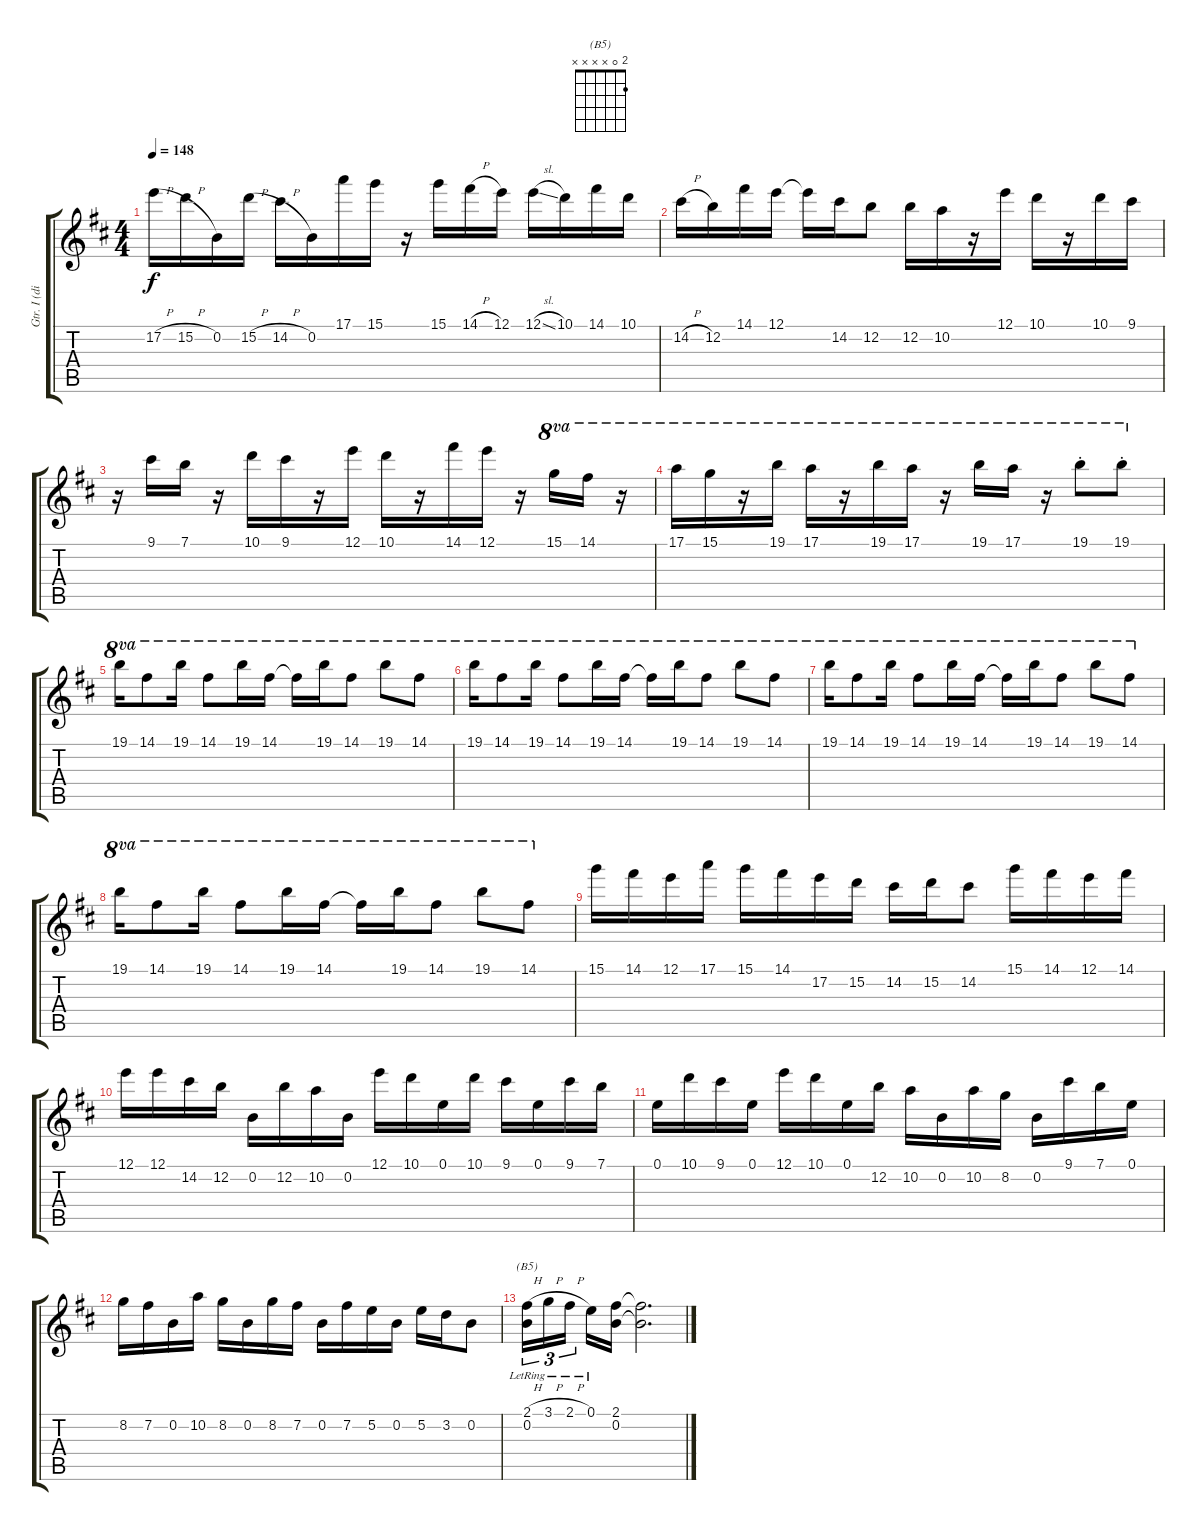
\track ("Gtr. I (dist.)" "Gtr. I (di") {instrument distortionguitar}
\staff {score tabs}
\tuning (E4 B3 G3 D3 A2 E2) {hide}
\chord ("(B5)" 2 0 x x x x)
\ts (4 4)
\tempo 148
\clef g2
\ks d
17.2{h}.16{dy f} 15.2{h}.16 0.2.16 15.2{h}.16 14.2{h}.16 0.2.16 17.1.16 15.1.16 r.16 15.1.16 14.1{h}.16 12.1.16 12.1{sl}.16 10.1.16 14.1.16 10.1.16 |
14.2{h}.16 12.2.16 14.1.16 12.1.16 12.1{t}.16 14.2.16 12.2.8 12.2.16 10.2.16 r.16 12.1.16 10.1.16 r.16 10.1.16 9.1.16 |
r.16 9.1.16 7.1.16 r.16 10.1.16 9.1.16 r.16 12.1.16 10.1.16 r.16 14.1.16 12.1.16 r.16 15.1.16{ot 8va} 14.1.16{ot 8va} r.16{ot 8va} |
17.1.16{ot 8va} 15.1.16{ot 8va} r.16{ot 8va} 19.1.16{ot 8va} 17.1.16{ot 8va} r.16{ot 8va} 19.1.16{ot 8va} 17.1.16{ot 8va} r.16{ot 8va} 19.1.16{ot 8va} 17.1.16{ot 8va} r.16{ot 8va} 19.1{st}.8{ot 8va} 19.1{st}.8{ot 8va} |
19.1.16{ot 8va} 14.1.8{ot 8va} 19.1.16{ot 8va} 14.1.8{ot 8va} 19.1.16{ot 8va} 14.1.16{ot 8va} 14.1{t}.16{ot 8va} 19.1.16{ot 8va} 14.1.8{ot 8va} 19.1.8{ot 8va} 14.1.8{ot 8va} |
19.1.16{ot 8va} 14.1.8{ot 8va} 19.1.16{ot 8va} 14.1.8{ot 8va} 19.1.16{ot 8va} 14.1.16{ot 8va} 14.1{t}.16{ot 8va} 19.1.16{ot 8va} 14.1.8{ot 8va} 19.1.8{ot 8va} 14.1.8{ot 8va} |
19.1.16{ot 8va} 14.1.8{ot 8va} 19.1.16{ot 8va} 14.1.8{ot 8va} 19.1.16{ot 8va} 14.1.16{ot 8va} 14.1{t}.16{ot 8va} 19.1.16{ot 8va} 14.1.8{ot 8va} 19.1.8{ot 8va} 14.1.8{ot 8va} |
19.1.16{ot 8va} 14.1.8{ot 8va} 19.1.16{ot 8va} 14.1.8{ot 8va} 19.1.16{ot 8va} 14.1.16{ot 8va} 14.1{t}.16{ot 8va} 19.1.16{ot 8va} 14.1.8{ot 8va} 19.1.8{ot 8va} 14.1.8{ot 8va} |
15.1.16 14.1.16 12.1.16 17.1.16 15.1.16 14.1.16 17.2.16 15.2.16 14.2.16 15.2.16 14.2.8 15.1.16 14.1.16 12.1.16 14.1.16 |
12.1.16 12.1.16 14.2.16 12.2.16 0.2.16 12.2.16 10.2.16 0.2.16 12.1.16 10.1.16 0.1.16 10.1.16 9.1.16 0.1.16 9.1.16 7.1.16 |
0.1.16 10.1.16 9.1.16 0.1.16 12.1.16 10.1.16 0.1.16 12.2.16 10.2.16 0.2.16 10.2.16 8.2.16 0.2.16 9.1.16 7.1.16 0.1.16 |
8.2.16 7.2.16 0.2.16 10.2.16 8.2.16 0.2.16 8.2.16 7.2.16 0.2.16 7.2.16 5.2.16 0.2.16 5.2.16 3.2.16 0.2.8 |
(2.1{h lr} 0.2{lr}).16{tu (3 2) ch "(B5)"} 3.1{h lr}.16{tu (3 2)} 2.1{h lr}.16{tu (3 2) beam splitsecondary} 0.1{lr}.16 (2.1 0.2).16 (2.1{t} 0.2{t}).2{d}
